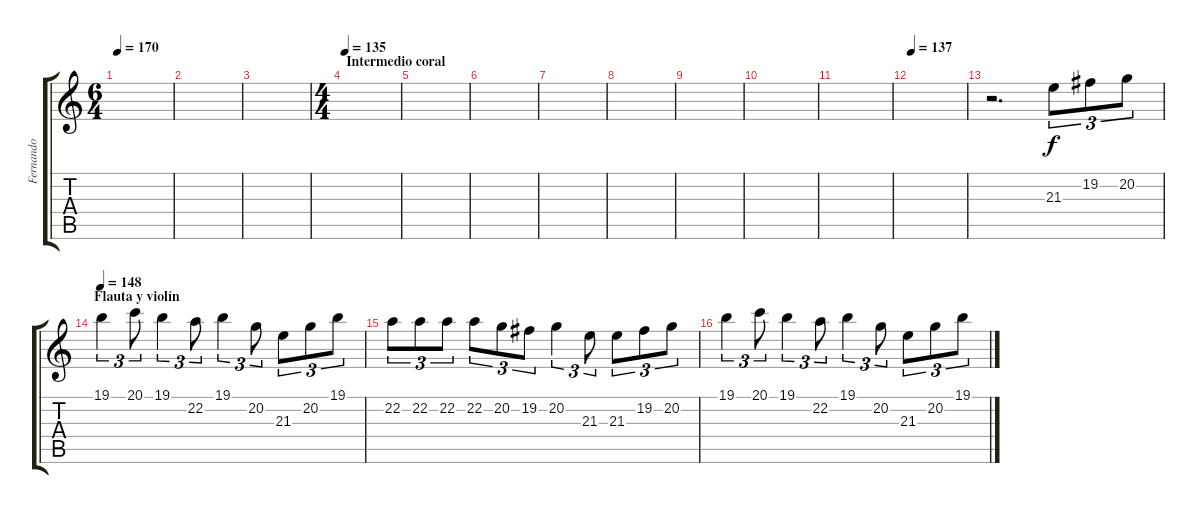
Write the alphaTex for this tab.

\track ("Fernando" "Fernando") {instrument flute}
\staff {score tabs}
\tuning (E4 B3 G3 D3 A2 E2) {hide}
\ts (6 4)
\tempo 170
\clef g2
\ks c
|
|
|
\ts (4 4)
\section ("" "Intermedio coral")
\tempo 135
|
|
|
|
|
|
|
|
\tempo 137
|
r.2{d} 21.3.8{tu (3 2) volume 15} 19.2.8{tu (3 2)} 20.2.8{tu (3 2)} |
\section ("" "Flauta y violín ")
\tempo 148
19.1.4{tu (3 2)} 20.1.8{tu (3 2)} 19.1.4{tu (3 2)} 22.2.8{tu (3 2)} 19.1.4{tu (3 2)} 20.2.8{tu (3 2)} 21.3.8{tu (3 2)} 20.2.8{tu (3 2)} 19.1.8{tu (3 2)} |
22.2.8{tu (3 2)} 22.2.8{tu (3 2)} 22.2.8{tu (3 2)} 22.2.8{tu (3 2)} 20.2.8{tu (3 2)} 19.2.8{tu (3 2)} 20.2.4{tu (3 2)} 21.3.8{tu (3 2)} 21.3.8{tu (3 2)} 19.2.8{tu (3 2)} 20.2.8{tu (3 2)} |
19.1.4{tu (3 2)} 20.1.8{tu (3 2)} 19.1.4{tu (3 2)} 22.2.8{tu (3 2)} 19.1.4{tu (3 2)} 20.2.8{tu (3 2)} 21.3.8{tu (3 2)} 20.2.8{tu (3 2)} 19.1.8{tu (3 2)}
